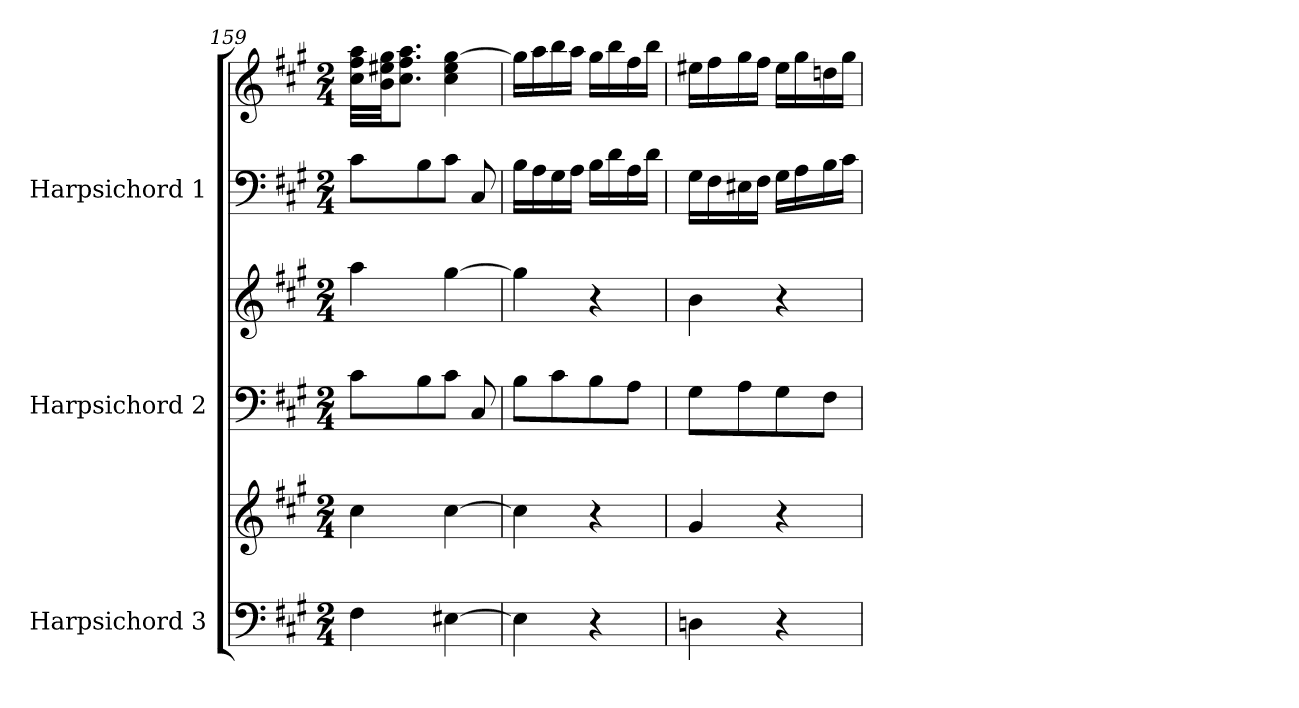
**kern	**kern	**kern	**kern	**kern	**kern
*part3	*part3	*part2	*part2	*part1	*part1
*staff6	*staff5	*staff4	*staff3	*staff2	*staff1
*I"Harpsichord 3	*	*I"Harpsichord 2	*	*I"Harpsichord 1	*
*I'Hp	*	*I'Hp	*	*I'Hp	*
*clefF4	*clefG2	*clefF4	*clefG2	*clefF4	*clefG2
*k[f#c#g#]	*k[f#c#g#]	*k[f#c#g#]	*k[f#c#g#]	*k[f#c#g#]	*k[f#c#g#]
*M2/4	*M2/4	*M2/4	*M2/4	*M2/4	*M2/4
=159	=159	=159	=159	=159	=159
4F#\	4cc#\	8c#\L	4aa\	8c#\L	32cc#\ 32ff#\ 32aa\LLL
.	.	.	.	.	32b\ 32ee#X\ 32gg#\JJ
.	.	.	.	.	8.cc#\ 8.ff#\ 8.aa\J
.	.	8B\	.	8B\	.
[4E#X\	[4cc#\	8c#\J	[4gg#\	8c#\J	4cc#\ 4ee#\ [4gg#\
.	.	8C#/	.	8C#/	.
=160	=160	=160	=160	=160	=160
4E#\]	4cc#\]	8B\L	4gg#\]	16B\LL	16gg#\LL]
.	.	.	.	16A\	16aa\
.	.	8c#\	.	16G#\	16bb\
.	.	.	.	16A\JJ	16aa\JJ
4r	4r	8B\	4r	16B\LL	16gg#\LL
.	.	.	.	16d\	16bb\
.	.	8A\J	.	16A\	16ff#\
.	.	.	.	16d\JJ	16bb\JJ
=161	=161	=161	=161	=161	=161
4Dn\	4g#/	8G#\L	4b\	16G#\LL	16ee#X\LL
.	.	.	.	16F#\	16ff#\
.	.	8A\	.	16E#X\	16gg#\
.	.	.	.	16F#\JJ	16ff#\JJ
4r	4r	8G#\	4r	16G#\LL	16ee#\LL
.	.	.	.	16A\	16gg#\
.	.	8F#\J	.	16B\	16ddn\
.	.	.	.	16c#\JJ	16gg#\JJ
=	=	=	=	=	=
*-	*-	*-	*-	*-	*-
